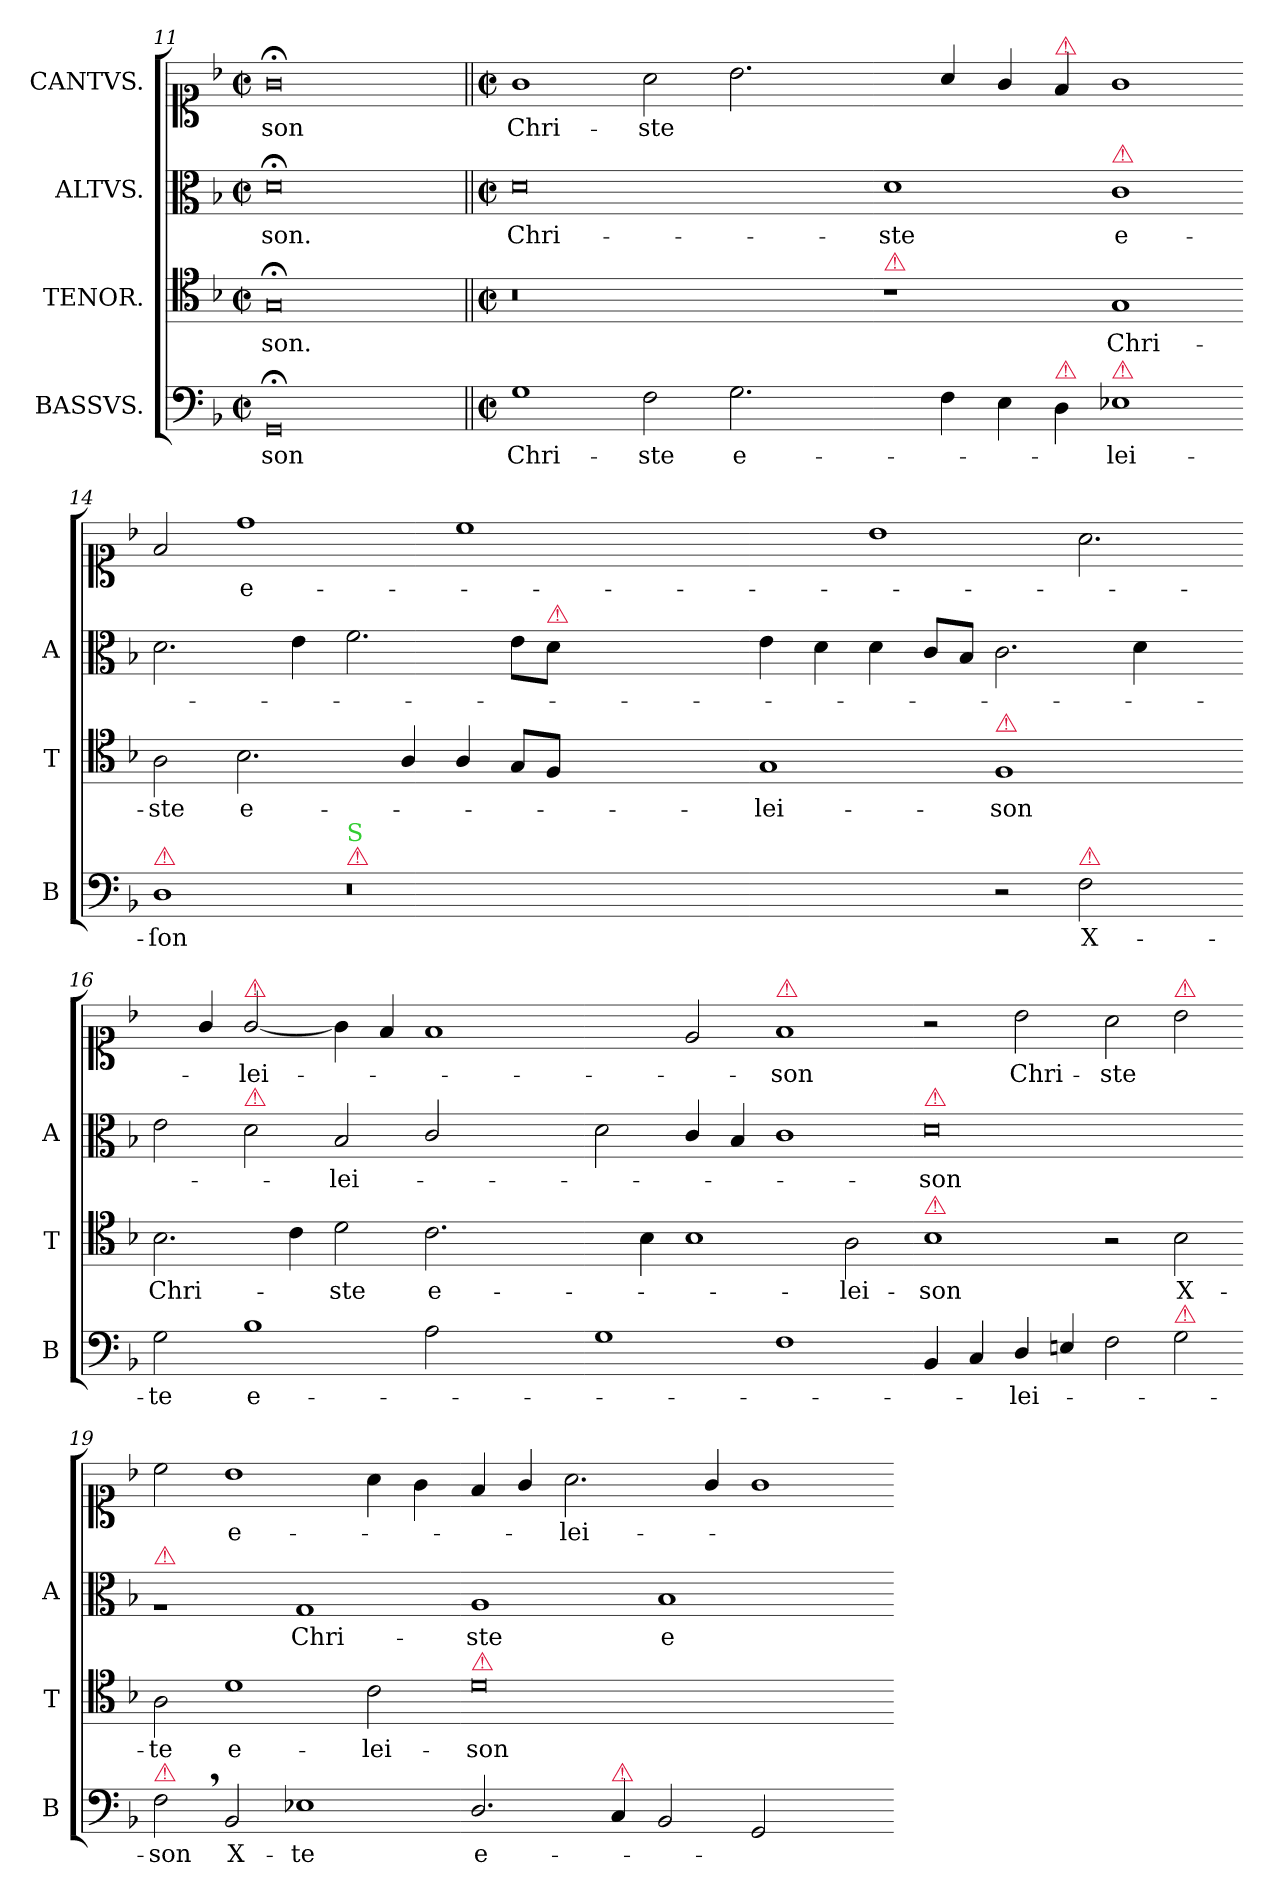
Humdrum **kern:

**kern	**text	**kern	**text	**kern	**text	**kern	**text
*part4	*part4	*part3	*part3	*part2	*part2	*part1	*part1
*staff4	*staff4	*staff3	*staff3	*staff2	*staff2	*staff1	*staff1
*I"BASSVS.	*	*I"TENOR.	*	*I"ALTVS.	*	*I"CANTVS.	*
*I'B	*	*I'T	*	*I'A	*	*	*
*clefF4	*	*clefC4	*	*clefC3	*	*clefC1	*
*k[b-]	*	*k[b-]	*	*k[b-]	*	*k[b-]	*
*M2/1	*	*M2/1	*	*M2/1	*	*M2/1	*
*met(c|)	*	*met(c|)	*	*met(c|)	*	*met(c|)	*
=11	=11	=11	=11	=11	=11	=11	=11
!	!	!	!LO:LY:i	!	!	!	!LO:LY:i
0GG;</	-son	0G;</	-son.	0d;<\	-son.	0g;<\	-son
=12||	=12||	=12||	=12||	=12||	=12||	=12||	=12||
*M2/1	*	*M2/1	*	*M2/1	*	*M2/1	*
*met(c|)	*	*met(c|)	*	*met(c|)	*	*met(c|)	*
1G\	Chri-	0r	.	0d\	Chri-	1g\	Chri-
2F\	-ste	.	.	.	.	2a\	-ste
2.G\	e-	.	.	.	.	2.b-\	.
.	.	4ryy	.	4ryy	.	.	.
=13-	=13-	=13-	=13-	=13-	=13-	=13-	=13-
!	!	!LO:TX:a:color=crimson:t=⚠	!	!	!	!	!
4ryy	.	1r	.	1d\	-ste	4ryy	.
4F\	.	.	.	.	.	4a/	.
4E\	.	.	.	.	.	4g/	.
!	!	!	!	!	!	!LO:TX:a:color=crimson:t=⚠	!
!LO:TX:a:color=crimson:t=⚠	!	!	!	!	!	!	!
4D\	.	.	.	.	.	4f/	.
!	!	!	!	!LO:TX:a:color=crimson:t=⚠	!	!	!
!LO:TX:a:color=crimson:t=⚠	!	!	!	!	!	!	!
1E-X\	-lei-	1G/	Chri-	1c\	e-	1g\	.
=14-	=14-	=14-	=14-	=14-	=14-	=14-	=14-
!LO:TX:a:color=crimson:t=⚠	!	!	!	!	!	!	!
1D\	-ſon	2A\	-ste	2.d\	.	2f/	.
.	.	2.B-\	e-	.	.	1dd\	e-
.	.	.	.	4e\	.	.	.
!LO:TX:a:color=crimson:t=⚠	!	!	!	!	!	!	!
!LO:TX:a:color=limegreen:t=S	!	!	!	!	!	!	!
0r	.	.	.	2.f\	.	.	.
.	.	4A/	.	.	.	.	.
.	.	4A/	.	.	.	1cc\	.
.	.	8G/L	.	8e\L	.	.	.
!	!	!	!	!LO:TX:a:color=crimson:t=⚠	!	!	!
.	.	8F/J	.	8d\J	.	.	.
.	.	1ryy	.	1ryy	.	.	.
.	.	.	.	.	.	2ryy	.
=15-	=15-	=15-	=15-	=15-	=15-	=15-	=15-
1ryy	.	1G/	-lei-	4e\	.	2ryy	.
.	.	.	.	4d\	.	.	.
.	.	.	.	4d\	.	1b-\	.
.	.	.	.	8c/L	.	.	.
.	.	.	.	8B-/J	.	.	.
!	!	!LO:TX:a:color=crimson:t=⚠	!	!	!	!	!
2r	.	1F/	-son	2.c\	.	.	.
!LO:TX:a:color=crimson:t=⚠	!	!	!	!	!	!	!
2F\	X-	.	.	.	.	2.a\	.
.	.	.	.	4d\	.	.	.
4ryy	.	4ryy	.	4ryy	.	.	.
=16-	=16-	=16-	=16-	=16-	=16-	=16-	=16-
!	!	!	!LO:LY:i	!	!	!	!
2G\	-te	2.B-\	Chri-	2e\	.	4ryy	.
.	.	.	.	.	.	4g/	.
!	!	!	!	!	!	!LO:TX:a:color=crimson:t=⚠	!
!	!	!	!	!LO:TX:a:color=crimson:t=⚠	!	!	!
1B-\	e-	.	.	2d\	.	[2g/	-lei-
.	.	4c\	.	.	.	.	.
!	!	!	!LO:LY:i	!	!	!	!
.	.	2d\	-ste	2B-/	-lei-	4g!\]	.
.	.	.	.	.	.	4f/	.
!	!	!	!LO:LY:i	!	!	!	!
2A\	.	2.c\	e-	2c/	.	1f/	.
2ryy	.	.	.	2ryy	.	.	.
.	.	4ryy	.	.	.	.	.
=17-	=17-	=17-	=17-	=17-	=17-	=17-	=17-
1G\	.	4ryy	.	2d\	.	2ryy	.
.	.	4B-\	.	.	.	.	.
.	.	1B-\	.	4c/	.	2e/	.
.	.	.	.	4B-/	.	.	.
!	!	!	!	!	!	!LO:TX:a:color=crimson:t=⚠	!
1F\	.	.	.	1c\	.	1f/	-son
!	!	!	!LO:LY:i	!	!	!	!
.	.	2A\	lei-	.	.	.	.
=18-	=18-	=18-	=18-	=18-	=18-	=18-	=18-
!	!	!	!	!LO:TX:a:color=crimson:t=⚠	!	!	!
!	!	!LO:TX:a:color=crimson:t=⚠	!	!	!	!	!
!	!	!	!LO:LY:i	!	!	!	!
4BB-/	.	1B-\	-son	0d\	son	2r	.
4C/	.	.	.	.	.	.	.
4D/	-lei-	.	.	.	.	2b-\	Chri-
4En/	.	.	.	.	.	.	.
2F\	.	2r	.	.	.	2a\	-ste
!	!	!	!	!	!	!LO:TX:a:color=crimson:t=⚠	!
!LO:TX:a:color=crimson:t=⚠	!	!	!	!	!	!	!
2G\	.	2B-\	X-	.	.	2b-\	.
=19-	=19-	=19-	=19-	=19-	=19-	=19-	=19-
!	!	!	!	!LO:TX:a:color=crimson:t=⚠	!	!	!
!LO:TX:a:color=crimson:t=⚠	!	!	!	!	!	!	!
2F,<\	-son	2A\	-te	1rA	.	2cc\	.
!	!LO:LY:i	!	!	!	!	!	!
2BB-/	X-	1d\	e-	.	.	1b-\	e-
!	!LO:LY:i	!	!	!	!LO:LY:i	!	!
1E-X\	-te	.	.	1G/	Chri-	.	.
.	.	2c\	-lei-	.	.	4a\	.
.	.	.	.	.	.	4g\	.
=20-	=20-	=20-	=20-	=20-	=20-	=20-	=20-
!	!	!LO:TX:a:color=crimson:t=⚠	!	!	!	!	!
!	!LO:LY:i	!	!	!	!LO:LY:i	!	!
2.D/	e-	0d\	-son	1A/	-ste	4f/	.
.	.	.	.	.	.	4g/	.
.	.	.	.	.	.	2.a\	-lei-
!LO:TX:a:color=crimson:t=⚠	!	!	!	!	!	!	!
4C/	.	.	.	.	.	.	.
!	!	!	!	!	!LO:LY:i	!	!
2BB-/	.	.	.	1B-/	e-	.	.
.	.	.	.	.	.	4g/	.
2GG/	.	.	.	.	.	1g\	.
2ryy	.	2ryy	.	2ryy	.	.	.
=-	=-	=-	=-	=-	=-	=-	=-
*-	*-	*-	*-	*-	*-	*-	*-
